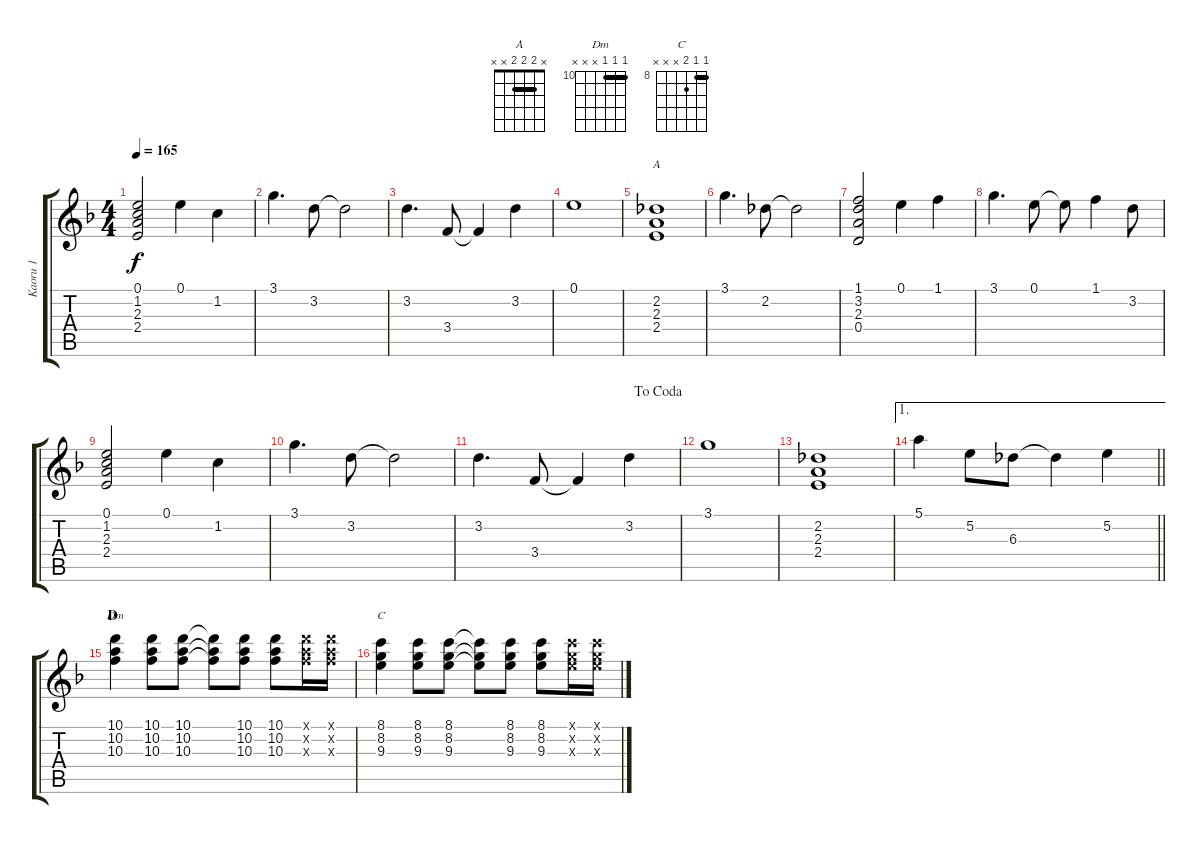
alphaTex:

\track ("Kaoru 1" "Kaoru 1") {instrument overdrivenguitar}
\staff {score tabs}
\tuning (E4 B3 G3 D3 A2 D2) {hide}
\chord ("A" x 2 2 2 x x) {barre 2}
\chord ("Dm" 10 10 10 x x x) {firstfret 10 barre 10}
\chord ("C" 8 8 9 x x x) {firstfret 8 barre 8}
\ts (4 4)
\tempo 165
\clef g2
\ks dminor
(0.1 1.2 2.3 2.4).2{dy f} 0.1.4 1.2.4 |
3.1.4{d} 3.2.8 3.2{t}.2 |
3.2.4{d} 3.4.8 3.4{t}.4 3.2.4 |
0.1.1 |
(2.2 2.3 2.4).1{ch "A"} |
3.1.4{d} 2.2.8 2.2{t}.2 |
(1.1 3.2 2.3 0.4).2 0.1.4 1.1.4 |
3.1.4{d} 0.1.8 0.1{t}.8 1.1.4 3.2.8 |
(0.1 1.2 2.3 2.4).2 0.1.4 1.2.4 |
3.1.4{d} 3.2.8 3.2{t}.2 |
\jump dacoda
3.2.4{d} 3.4.8 3.4{t}.4 3.2.4 |
3.1.1 |
(2.2 2.3 2.4).1 |
\ae 1
\barLineRight lightlight
5.1.4 5.2.8 6.3.8 6.3{t}.4 5.2.4 |
\section ("" "D")
(10.1 10.2 10.3).4{ch "Dm"} (10.1 10.2 10.3).8 (10.1 10.2 10.3).8 (10.1{t} 10.2{t} 10.3{t}).8 (10.1 10.2 10.3).8 (10.1 10.2 10.3).8 (10.1{x} 10.2{x} 10.3{x}).16 (10.1{x} 10.2{x} 10.3{x}).16 |
(8.1 8.2 9.3).4{ch "C"} (8.1 8.2 9.3).8 (8.1 8.2 9.3).8 (8.1{t} 8.2{t} 9.3{t}).8 (8.1 8.2 9.3).8 (8.1 8.2 9.3).8 (8.1{x} 8.2{x} 9.3{x}).16 (8.1{x} 8.2{x} 9.3{x}).16
